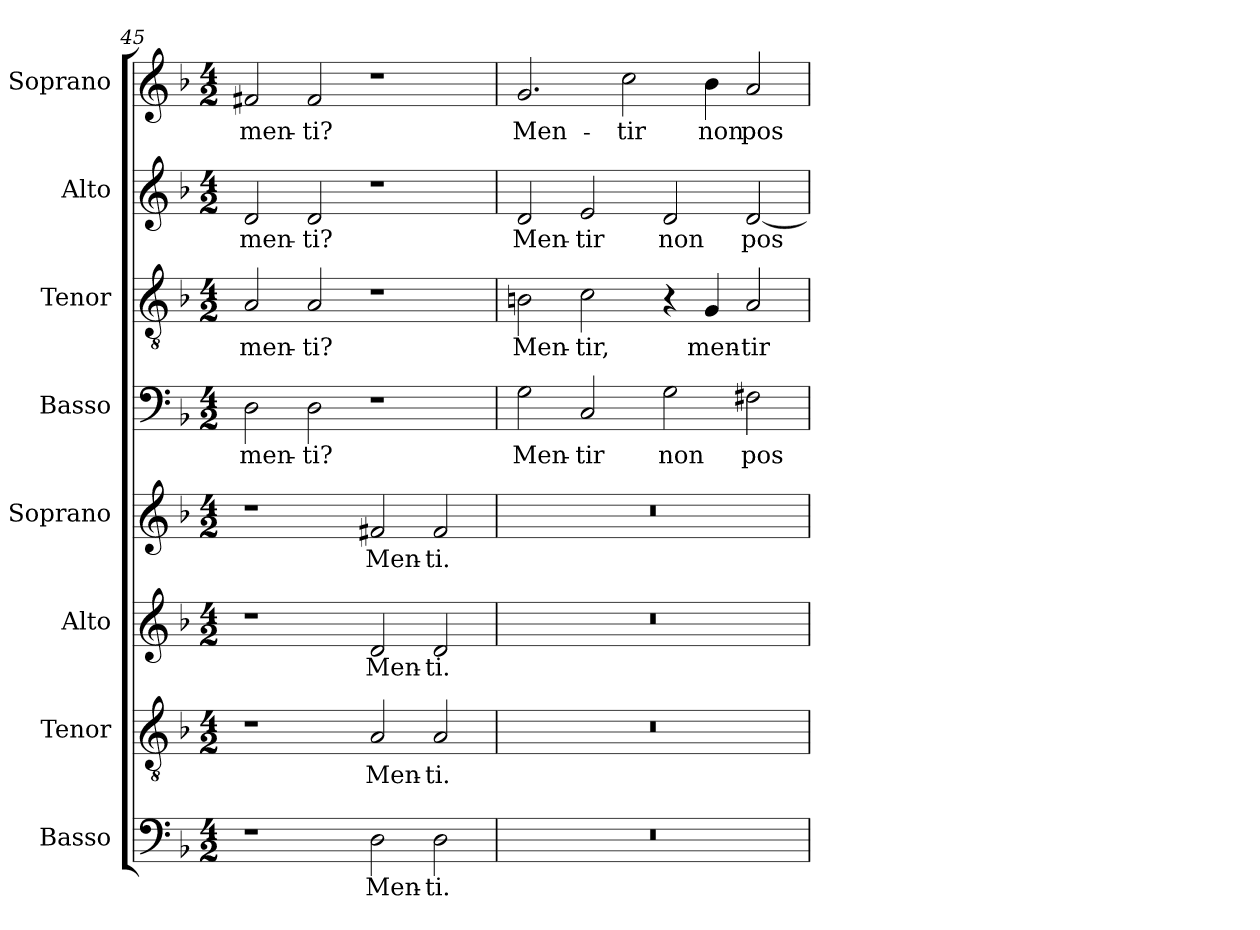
**kern	**text	**kern	**text	**kern	**text	**kern	**text	**kern	**text	**kern	**text	**kern	**text	**kern	**text
*part8	*part8	*part7	*part7	*part6	*part6	*part5	*part5	*part4	*part4	*part3	*part3	*part2	*part2	*part1	*part1
*staff8	*staff8	*staff7	*staff7	*staff6	*staff6	*staff5	*staff5	*staff4	*staff4	*staff3	*staff3	*staff2	*staff2	*staff1	*staff1
*I"Basso	*	*I"Tenor	*	*I"Alto	*	*I"Soprano	*	*I"Basso	*	*I"Tenor	*	*I"Alto	*	*I"Soprano	*
*	*	*I'T.	*	*I'A.	*	*I'Sop.	*	*	*	*I'T.	*	*I'A.	*	*I'Sop.	*
!!LO:PB:g=z
*clefF4	*	*clefGv2	*	*clefG2	*	*clefG2	*	*clefF4	*	*clefGv2	*	*clefG2	*	*clefG2	*
*	*	*ITrd7c12	*	*	*	*	*	*	*	*ITrd7c12	*	*	*	*	*
*k[b-]	*	*k[b-]	*	*k[b-]	*	*k[b-]	*	*k[b-]	*	*k[b-]	*	*k[b-]	*	*k[b-]	*
*F:	*	*F:	*	*F:	*	*F:	*	*F:	*	*F:	*	*F:	*	*F:	*
*M4/2	*	*M4/2	*	*M4/2	*	*M4/2	*	*M4/2	*	*M4/2	*	*M4/2	*	*M4/2	*
=45	=45	=45	=45	=45	=45	=45	=45	=45	=45	=45	=45	=45	=45	=45	=45
!	!	!	!	!	!	!	!	!	!LO:LY:b:color=#000000	!	!	!	!	!	!
!	!	!	!	!	!	!	!	!	!	!	!LO:LY:b:color=#000000	!	!	!	!
!	!	!	!	!	!	!	!	!	!	!	!	!	!LO:LY:b:color=#000000	!	!
!	!	!	!	!	!	!	!	!	!	!	!	!	!	!	!LO:LY:b:color=#000000
1r	.	1r	.	1r	.	1r	.	2Di\	-men-	2AAi/	-men-	2di/	-men-	2f#Xi/	-men-
!	!	!	!	!	!	!	!	!	!LO:LY:b:color=#000000	!	!	!	!	!	!
!	!	!	!	!	!	!	!	!	!	!	!LO:LY:b:color=#000000	!	!	!	!
!	!	!	!	!	!	!	!	!	!	!	!	!	!LO:LY:b:color=#000000	!	!
!	!	!	!	!	!	!	!	!	!	!	!	!	!	!	!LO:LY:b:color=#000000
.	.	.	.	.	.	.	.	2Di\	-ti?	2AAi/	-ti?	2di/	-ti?	2f#i/	-ti?
!	!LO:LY:b:color=#000000	!	!	!	!	!	!	!	!	!	!	!	!	!	!
!	!	!	!LO:LY:b:color=#000000	!	!	!	!	!	!	!	!	!	!	!	!
!	!	!	!	!	!LO:LY:b:color=#000000	!	!	!	!	!	!	!	!	!	!
!	!	!	!	!	!	!	!LO:LY:b:color=#000000	!	!	!	!	!	!	!	!
2Di\	Men-	2AAi/	Men-	2di/	Men-	2f#Xi/	Men-	1r	.	1r	.	1r	.	1r	.
!	!LO:LY:b:color=#000000	!	!	!	!	!	!	!	!	!	!	!	!	!	!
!	!	!	!LO:LY:b:color=#000000	!	!	!	!	!	!	!	!	!	!	!	!
!	!	!	!	!	!LO:LY:b:color=#000000	!	!	!	!	!	!	!	!	!	!
!	!	!	!	!	!	!	!LO:LY:b:color=#000000	!	!	!	!	!	!	!	!
2Di\	-ti.	2AAi/	-ti.	2di/	-ti.	2f#i/	-ti.	.	.	.	.	.	.	.	.
=46	=46	=46	=46	=46	=46	=46	=46	=46	=46	=46	=46	=46	=46	=46	=46
!LO:N:vis=1	!	!LO:N:vis=1	!	!LO:N:vis=1	!	!LO:N:vis=1	!	!	!	!	!	!	!	!	!
!	!	!	!	!	!	!	!	!	!LO:LY:b:color=#000000	!	!	!	!	!	!
!	!	!	!	!	!	!	!	!	!	!	!LO:LY:b:color=#000000	!	!	!	!
!	!	!	!	!	!	!	!	!	!	!	!	!	!LO:LY:b:color=#000000	!	!
!	!	!	!	!	!	!	!	!	!	!	!	!	!	!	!LO:LY:b:color=#000000
0r	.	0r	.	0r	.	0r	.	2Gi\	Men-	2BBni\	Men-	2di/	Men-	2.gi/	Men-
!	!	!	!	!	!	!	!	!	!LO:LY:b:color=#000000	!	!	!	!	!	!
!	!	!	!	!	!	!	!	!	!	!	!LO:LY:b:color=#000000	!	!	!	!
!	!	!	!	!	!	!	!	!	!	!	!	!	!LO:LY:b:color=#000000	!	!
.	.	.	.	.	.	.	.	2Ci/	-tir	2Ci\	-tir,	2ei/	-tir	.	.
!	!	!	!	!	!	!	!	!	!	!	!	!	!	!	!LO:LY:b:color=#000000
.	.	.	.	.	.	.	.	.	.	.	.	.	.	2cci\	-tir
!	!	!	!	!	!	!	!	!	!LO:LY:b:color=#000000	!	!	!	!	!	!
!	!	!	!	!	!	!	!	!	!	!	!	!	!LO:LY:b:color=#000000	!	!
.	.	.	.	.	.	.	.	2Gi\	non	4r	.	2di/	non	.	.
!	!	!	!	!	!	!	!	!	!	!	!LO:LY:b:color=#000000	!	!	!	!
!	!	!	!	!	!	!	!	!	!	!	!	!	!	!	!LO:LY:b:color=#000000
.	.	.	.	.	.	.	.	.	.	4GGi/	men-	.	.	4b-i\	non
!	!	!	!	!	!	!	!	!	!LO:LY:b:color=#000000	!	!	!	!	!	!
!	!	!	!	!	!	!	!	!	!	!	!LO:LY:b:color=#000000	!	!	!	!
!	!	!	!	!	!	!	!	!	!	!	!	!	!LO:LY:b:color=#000000	!	!
!	!	!	!	!	!	!	!	!	!	!	!	!	!	!	!LO:LY:b:color=#000000
.	.	.	.	.	.	.	.	2F#Xi\	pos-	2AAi/	-tir	[2di/	pos-	2ai/	pos-
=	=	=	=	=	=	=	=	=	=	=	=	=	=	=	=
*-	*-	*-	*-	*-	*-	*-	*-	*-	*-	*-	*-	*-	*-	*-	*-
